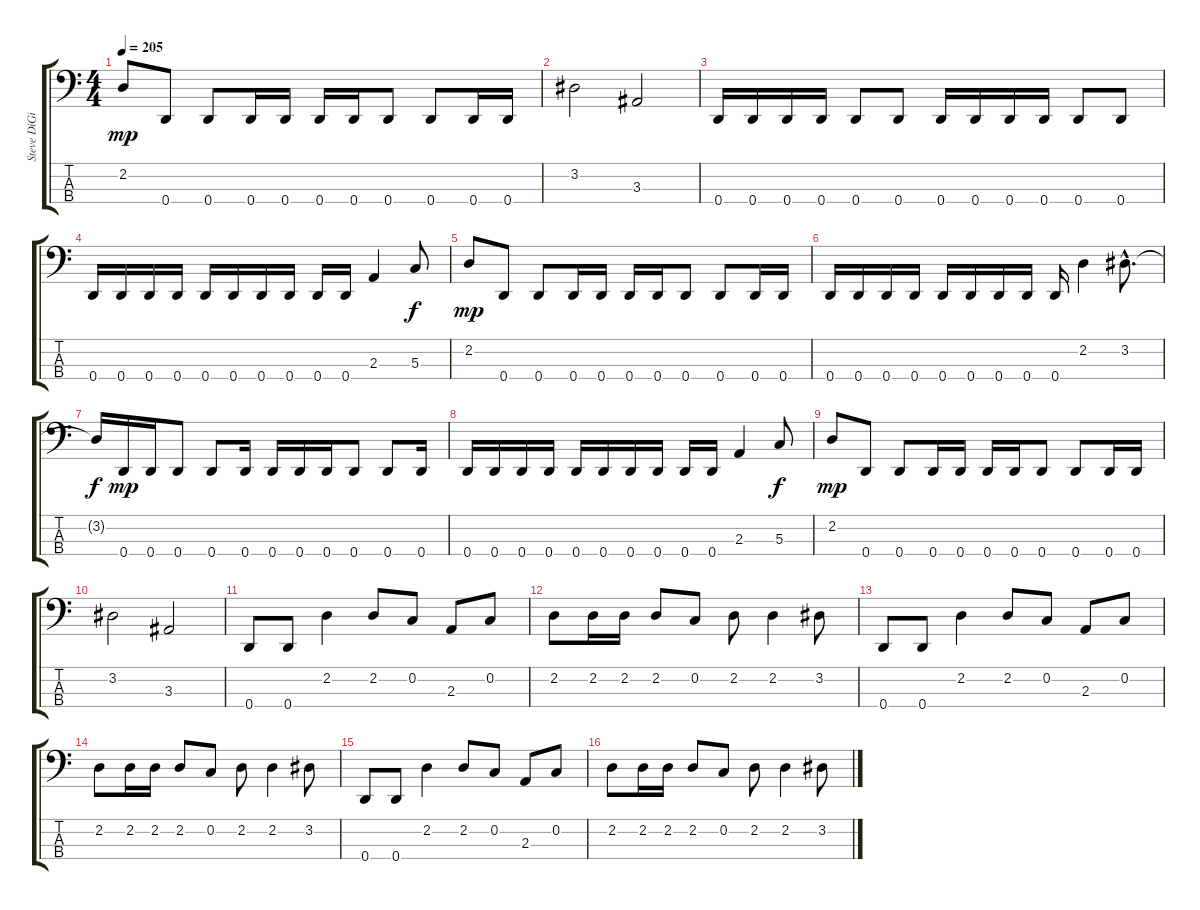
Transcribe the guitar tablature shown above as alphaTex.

\track ("Steve DiGiorgio" "Steve DiGi") {instrument electricbassfinger}
\staff {score tabs}
\tuning (F2 C2 G1 D1) {hide}
\ts (4 4)
\tempo 205
\clef f4
\ks c
2.2.8{dy mp} 0.4.8 0.4.8 0.4.16 0.4.16 0.4.16 0.4.16 0.4.8 0.4.8 0.4.16 0.4.16 |
3.2.2 3.3.2 |
0.4.16 0.4.16 0.4.16 0.4.16 0.4.8 0.4.8 0.4.16 0.4.16 0.4.16 0.4.16 0.4.8 0.4.8 |
0.4.16 0.4.16 0.4.16 0.4.16 0.4.16 0.4.16 0.4.16 0.4.16 0.4.16 0.4.16 2.3.4 5.3.8{dy f} |
2.2.8{dy mp} 0.4.8 0.4.8 0.4.16 0.4.16 0.4.16 0.4.16 0.4.8 0.4.8 0.4.16 0.4.16 |
0.4.16 0.4.16 0.4.16 0.4.16 0.4.16 0.4.16 0.4.16 0.4.16 0.4.16 2.2.4 3.2{hac}.8{d} |
3.2{t}.16{dy f} 0.4.16{dy mp} 0.4.16 0.4.8 0.4.8 0.4.16 0.4.16 0.4.16 0.4.16 0.4.8 0.4.8 0.4.16 |
0.4.16 0.4.16 0.4.16 0.4.16 0.4.16 0.4.16 0.4.16 0.4.16 0.4.16 0.4.16 2.3.4 5.3.8{dy f} |
2.2.8{dy mp} 0.4.8 0.4.8 0.4.16 0.4.16 0.4.16 0.4.16 0.4.8 0.4.8 0.4.16 0.4.16 |
3.2.2 3.3.2 |
0.4.8 0.4.8 2.2.4 2.2.8 0.2.8 2.3.8 0.2.8 |
2.2.8 2.2.16 2.2.16 2.2.8 0.2.8 2.2.8 2.2.4 3.2.8 |
0.4.8 0.4.8 2.2.4 2.2.8 0.2.8 2.3.8 0.2.8 |
2.2.8 2.2.16 2.2.16 2.2.8 0.2.8 2.2.8 2.2.4 3.2.8 |
0.4.8 0.4.8 2.2.4 2.2.8 0.2.8 2.3.8 0.2.8 |
2.2.8 2.2.16 2.2.16 2.2.8 0.2.8 2.2.8 2.2.4 3.2.8
